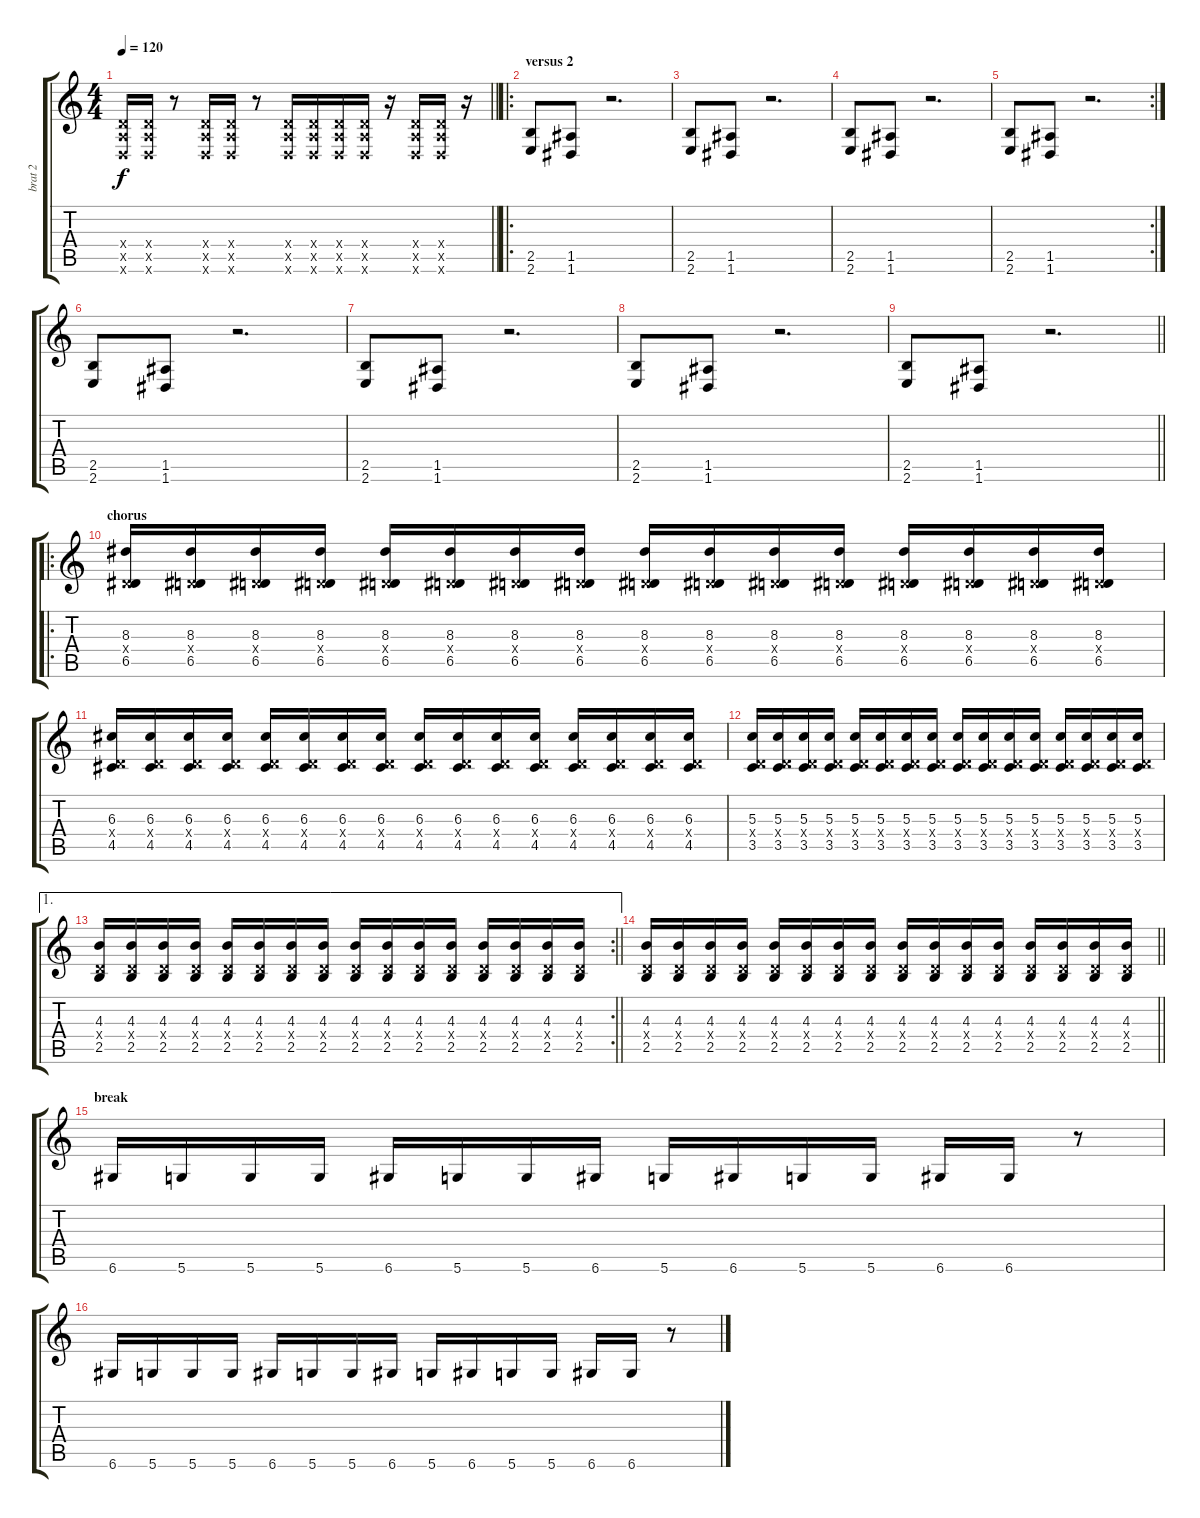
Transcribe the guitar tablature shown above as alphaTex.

\track ("brat 2" "brat 2") {instrument distortionguitar}
\staff {score tabs}
\tuning (E4 B3 G3 D3 A2 D2) {hide}
\ts (4 4)
\tempo 120
\clef g2
\barLineRight lightlight
\ks c
(0.4{x} 0.5{x} 0.6{x}).16{dy f} (0.4{x} 0.5{x} 0.6{x}).16 r.8 (0.4{x} 0.5{x} 0.6{x}).16 (0.4{x} 0.5{x} 0.6{x}).16 r.8 (0.4{x} 0.5{x} 0.6{x}).16 (0.4{x} 0.5{x} 0.6{x}).16 (0.4{x} 0.5{x} 0.6{x}).16 (0.4{x} 0.5{x} 0.6{x}).16 r.16 (0.4{x} 0.5{x} 0.6{x}).16 (0.4{x} 0.5{x} 0.6{x}).16 r.16 |
\ro
\section ("" "versus 2")
(2.5 2.6).8 (1.5 1.6).8 r.2{d} |
(2.5 2.6).8 (1.5 1.6).8 r.2{d} |
(2.5 2.6).8 (1.5 1.6).8 r.2{d} |
\rc 2
(2.5 2.6).8 (1.5 1.6).8 r.2{d} |
(2.5 2.6).8 (1.5 1.6).8 r.2{d} |
(2.5 2.6).8 (1.5 1.6).8 r.2{d} |
(2.5 2.6).8 (1.5 1.6).8 r.2{d} |
\barLineRight lightlight
(2.5 2.6).8 (1.5 1.6).8 r.2{d} |
\ro
\section ("" "chorus")
(8.3 0.4{x} 6.5).16 (8.3 0.4{x} 6.5).16 (8.3 0.4{x} 6.5).16 (8.3 0.4{x} 6.5).16 (8.3 0.4{x} 6.5).16 (8.3 0.4{x} 6.5).16 (8.3 0.4{x} 6.5).16 (8.3 0.4{x} 6.5).16 (8.3 0.4{x} 6.5).16 (8.3 0.4{x} 6.5).16 (8.3 0.4{x} 6.5).16 (8.3 0.4{x} 6.5).16 (8.3 0.4{x} 6.5).16 (8.3 0.4{x} 6.5).16 (8.3 0.4{x} 6.5).16 (8.3 0.4{x} 6.5).16 |
(6.3 0.4{x} 4.5).16 (6.3 0.4{x} 4.5).16 (6.3 0.4{x} 4.5).16 (6.3 0.4{x} 4.5).16 (6.3 0.4{x} 4.5).16 (6.3 0.4{x} 4.5).16 (6.3 0.4{x} 4.5).16 (6.3 0.4{x} 4.5).16 (6.3 0.4{x} 4.5).16 (6.3 0.4{x} 4.5).16 (6.3 0.4{x} 4.5).16 (6.3 0.4{x} 4.5).16 (6.3 0.4{x} 4.5).16 (6.3 0.4{x} 4.5).16 (6.3 0.4{x} 4.5).16 (6.3 0.4{x} 4.5).16 |
(5.3 0.4{x} 3.5).16 (5.3 0.4{x} 3.5).16 (5.3 0.4{x} 3.5).16 (5.3 0.4{x} 3.5).16 (5.3 0.4{x} 3.5).16 (5.3 0.4{x} 3.5).16 (5.3 0.4{x} 3.5).16 (5.3 0.4{x} 3.5).16 (5.3 0.4{x} 3.5).16 (5.3 0.4{x} 3.5).16 (5.3 0.4{x} 3.5).16 (5.3 0.4{x} 3.5).16 (5.3 0.4{x} 3.5).16 (5.3 0.4{x} 3.5).16 (5.3 0.4{x} 3.5).16 (5.3 0.4{x} 3.5).16 |
\ae 1
\rc 2
\barLineRight lightlight
(4.3 0.4{x} 2.5).16 (4.3 0.4{x} 2.5).16 (4.3 0.4{x} 2.5).16 (4.3 0.4{x} 2.5).16 (4.3 0.4{x} 2.5).16 (4.3 0.4{x} 2.5).16 (4.3 0.4{x} 2.5).16 (4.3 0.4{x} 2.5).16 (4.3 0.4{x} 2.5).16 (4.3 0.4{x} 2.5).16 (4.3 0.4{x} 2.5).16 (4.3 0.4{x} 2.5).16 (4.3 0.4{x} 2.5).16 (4.3 0.4{x} 2.5).16 (4.3 0.4{x} 2.5).16 (4.3 0.4{x} 2.5).16 |
\barLineRight lightlight
(4.3 0.4{x} 2.5).16 (4.3 0.4{x} 2.5).16 (4.3 0.4{x} 2.5).16 (4.3 0.4{x} 2.5).16 (4.3 0.4{x} 2.5).16 (4.3 0.4{x} 2.5).16 (4.3 0.4{x} 2.5).16 (4.3 0.4{x} 2.5).16 (4.3 0.4{x} 2.5).16 (4.3 0.4{x} 2.5).16 (4.3 0.4{x} 2.5).16 (4.3 0.4{x} 2.5).16 (4.3 0.4{x} 2.5).16 (4.3 0.4{x} 2.5).16 (4.3 0.4{x} 2.5).16 (4.3 0.4{x} 2.5).16 |
\section ("" "break")
6.6.16 5.6.16 5.6.16 5.6.16 6.6.16 5.6.16 5.6.16 6.6.16 5.6.16 6.6.16 5.6.16 5.6.16 6.6.16 6.6.16 r.8 |
6.6.16 5.6.16 5.6.16 5.6.16 6.6.16 5.6.16 5.6.16 6.6.16 5.6.16 6.6.16 5.6.16 5.6.16 6.6.16 6.6.16 r.8
